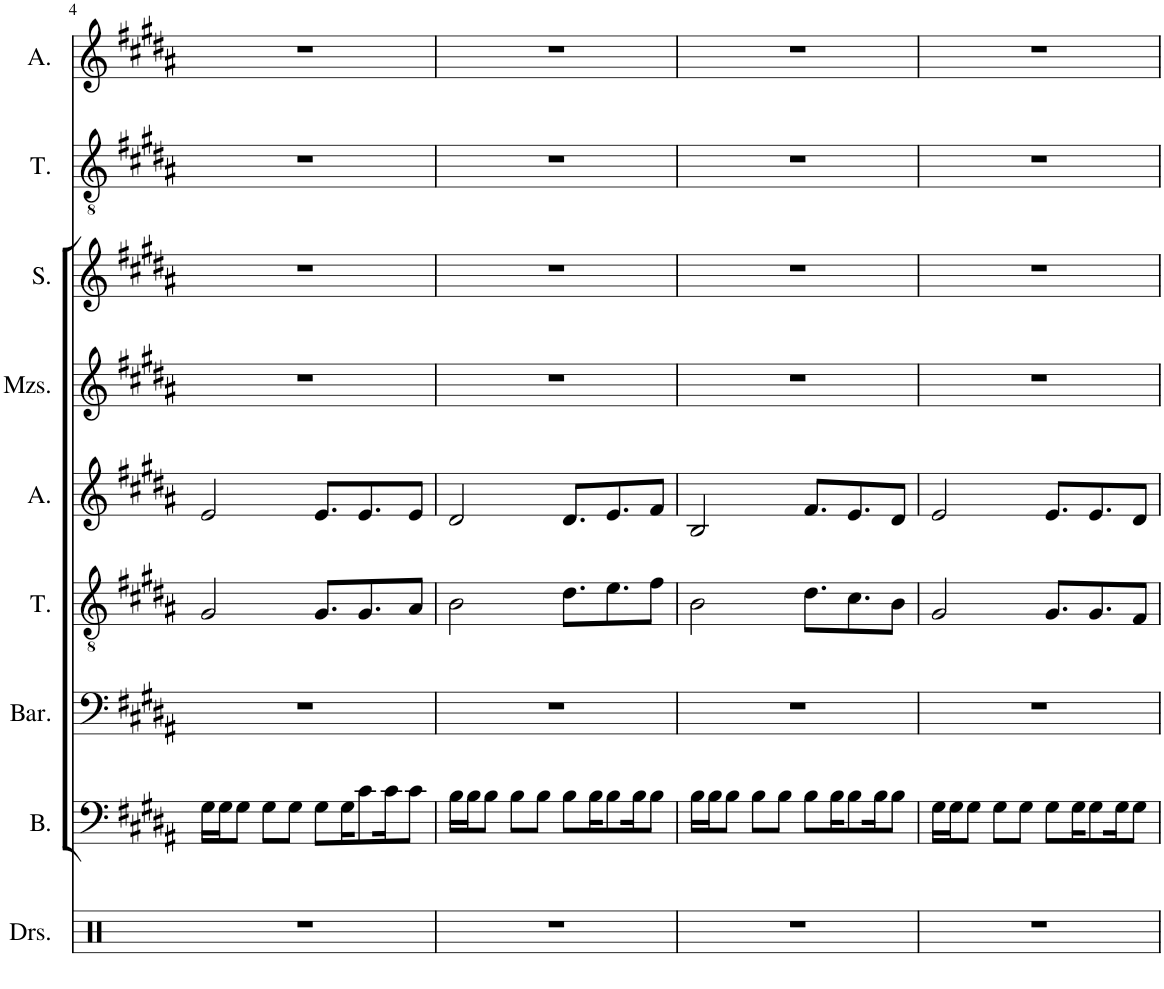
**kern	**kern	**kern	**kern	**kern	**kern	**kern	**kern	**kern
*part9	*part8	*part7	*part6	*part5	*part4	*part3	*part2	*part1
*staff9	*staff8	*staff7	*staff6	*staff5	*staff4	*staff3	*staff2	*staff1
*I"Drumset	*I"Bass	*I"Baritone	*I"Tenor	*I"Alto	*I"Mezzo-soprano	*I"Soprano	*I"Tenor	*I"Alto
*I'Drs.	*I'B.	*I'Bar.	*I'T.	*I'A.	*I'Mzs.	*I'S.	*I'T.	*I'A.
!!LO:PB:g=z
*clefX	*clefF4	*clefF4	*clefGv2	*clefG2	*clefG2	*clefG2	*clefGv2	*clefG2
*k[]	*k[f#c#g#d#a#]	*k[f#c#g#d#a#]	*k[f#c#g#d#a#]	*k[f#c#g#d#a#]	*k[f#c#g#d#a#]	*k[f#c#g#d#a#]	*k[f#c#g#d#a#]	*k[f#c#g#d#a#]
*M4/4	*M4/4	*M4/4	*M4/4	*M4/4	*M4/4	*M4/4	*M4/4	*M4/4
=4	=4	=4	=4	=4	=4	=4	=4	=4
1r	16G#\LL	1r	2G#/	2e/	1r	1r	1r	1r
.	16G#\J	.	.	.	.	.	.	.
.	8G#\J	.	.	.	.	.	.	.
.	8G#\L	.	.	.	.	.	.	.
.	8G#\J	.	.	.	.	.	.	.
.	8G#\L	.	8.G#/L	8.e/L	.	.	.	.
.	16G#\K	.	.	.	.	.	.	.
.	8c#\	.	8.G#/	8.e/	.	.	.	.
.	16c#\K	.	.	.	.	.	.	.
.	8c#\J	.	8A#/J	8e/J	.	.	.	.
=5	=5	=5	=5	=5	=5	=5	=5	=5
1r	16B\LL	1r	2B\	2d#/	1r	1r	1r	1r
.	16B\J	.	.	.	.	.	.	.
.	8B\J	.	.	.	.	.	.	.
.	8B\L	.	.	.	.	.	.	.
.	8B\J	.	.	.	.	.	.	.
.	8B\L	.	8.d#\L	8.d#/L	.	.	.	.
.	16B\K	.	.	.	.	.	.	.
.	8B\	.	8.e\	8.e/	.	.	.	.
.	16B\K	.	.	.	.	.	.	.
.	8B\J	.	8f#\J	8f#/J	.	.	.	.
=6	=6	=6	=6	=6	=6	=6	=6	=6
1r	16B\LL	1r	2B\	2B/	1r	1r	1r	1r
.	16B\J	.	.	.	.	.	.	.
.	8B\J	.	.	.	.	.	.	.
.	8B\L	.	.	.	.	.	.	.
.	8B\J	.	.	.	.	.	.	.
.	8B\L	.	8.d#\L	8.f#/L	.	.	.	.
.	16B\K	.	.	.	.	.	.	.
.	8B\	.	8.c#\	8.e/	.	.	.	.
.	16B\K	.	.	.	.	.	.	.
.	8B\J	.	8B\J	8d#/J	.	.	.	.
=7	=7	=7	=7	=7	=7	=7	=7	=7
1r	16G#\LL	1r	2G#/	2e/	1r	1r	1r	1r
.	16G#\J	.	.	.	.	.	.	.
.	8G#\J	.	.	.	.	.	.	.
.	8G#\L	.	.	.	.	.	.	.
.	8G#\J	.	.	.	.	.	.	.
.	8G#\L	.	8.G#/L	8.e/L	.	.	.	.
.	16G#\K	.	.	.	.	.	.	.
.	8G#\	.	8.G#/	8.e/	.	.	.	.
.	16G#\K	.	.	.	.	.	.	.
.	8G#\J	.	8F#/J	8d#/J	.	.	.	.
=	=	=	=	=	=	=	=	=
*-	*-	*-	*-	*-	*-	*-	*-	*-
